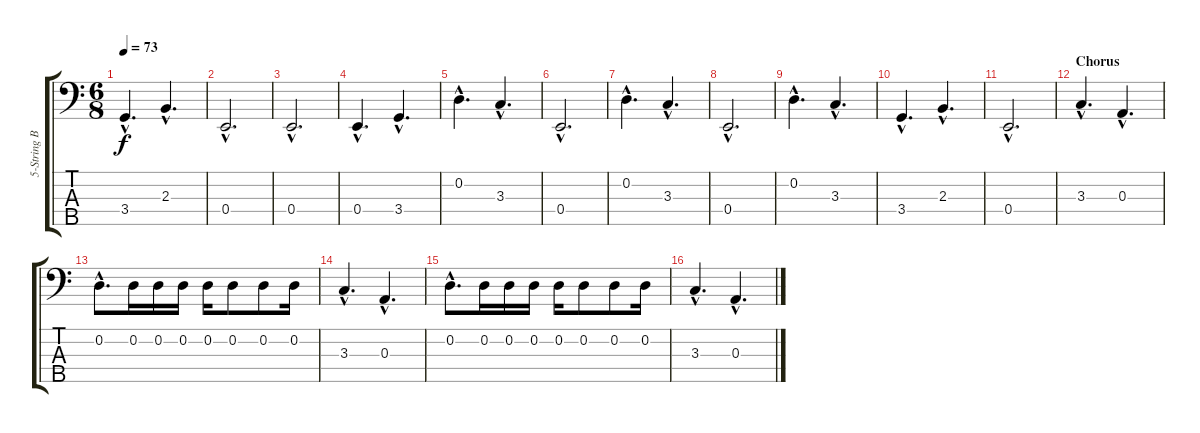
\track ("5-String Bass" "5-String B") {instrument electricbassfinger}
\staff {score tabs}
\tuning (G2 D2 A1 E1 B0) {hide}
\ts (6 8)
\tempo 73
\clef f4
\ks c
3.4{hac}.4{d dy f} 2.3{hac}.4{d} |
0.4{hac}.2{d} |
0.4{hac}.2{d} |
0.4{hac}.4{d} 3.4{hac}.4{d} |
0.2{hac}.4{d} 3.3{hac}.4{d} |
0.4{hac}.2{d} |
0.2{hac}.4{d} 3.3{hac}.4{d} |
0.4{hac}.2{d} |
0.2{hac}.4{d} 3.3{hac}.4{d} |
3.4{hac}.4{d} 2.3{hac}.4{d} |
0.4{hac}.2{d} |
\section ("" "Chorus")
3.3{hac}.4{d} 0.3{hac}.4{d} |
0.2{hac}.8{d} 0.2.16 0.2.16 0.2.16 0.2.16 0.2.8 0.2.8 0.2.16 |
3.3{hac}.4{d} 0.3{hac}.4{d} |
0.2{hac}.8{d} 0.2.16 0.2.16 0.2.16 0.2.16 0.2.8 0.2.8 0.2.16 |
3.3{hac}.4{d} 0.3{hac}.4{d}
